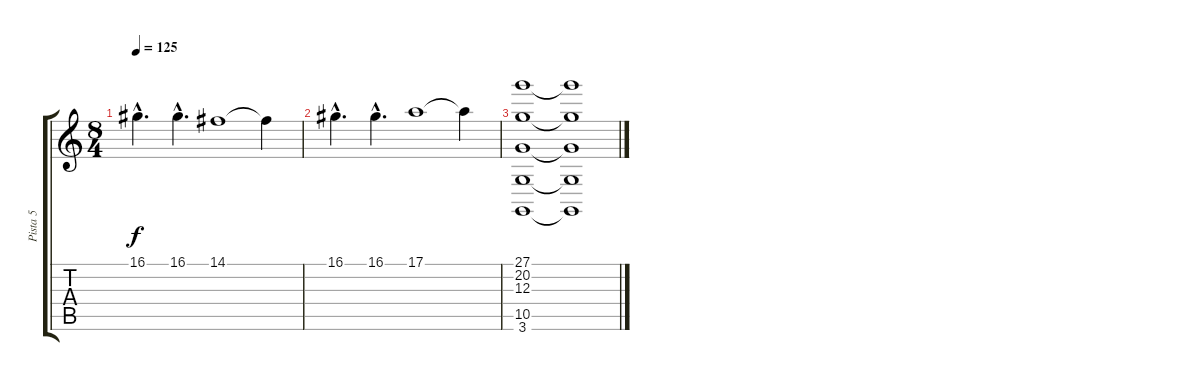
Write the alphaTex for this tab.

\track ("Pista 5" "Pista 5") {instrument stringensemble1}
\staff {score tabs}
\tuning (E4 B3 G3 D3 A2 E2) {hide}
\ts (8 4)
\tempo 125
\clef g2
\ks c
16.1{hac}.4{d dy f} 16.1{hac}.4{d} 14.1.1 14.1{t}.4 |
16.1{hac}.4{d} 16.1{hac}.4{d} 17.1.1 17.1{t}.4 |
(27.1 20.2 12.3 10.5 3.6).1{volume 2} (27.1{t} 20.2{t} 12.3{t} 10.5{t} 3.6{t}).1
